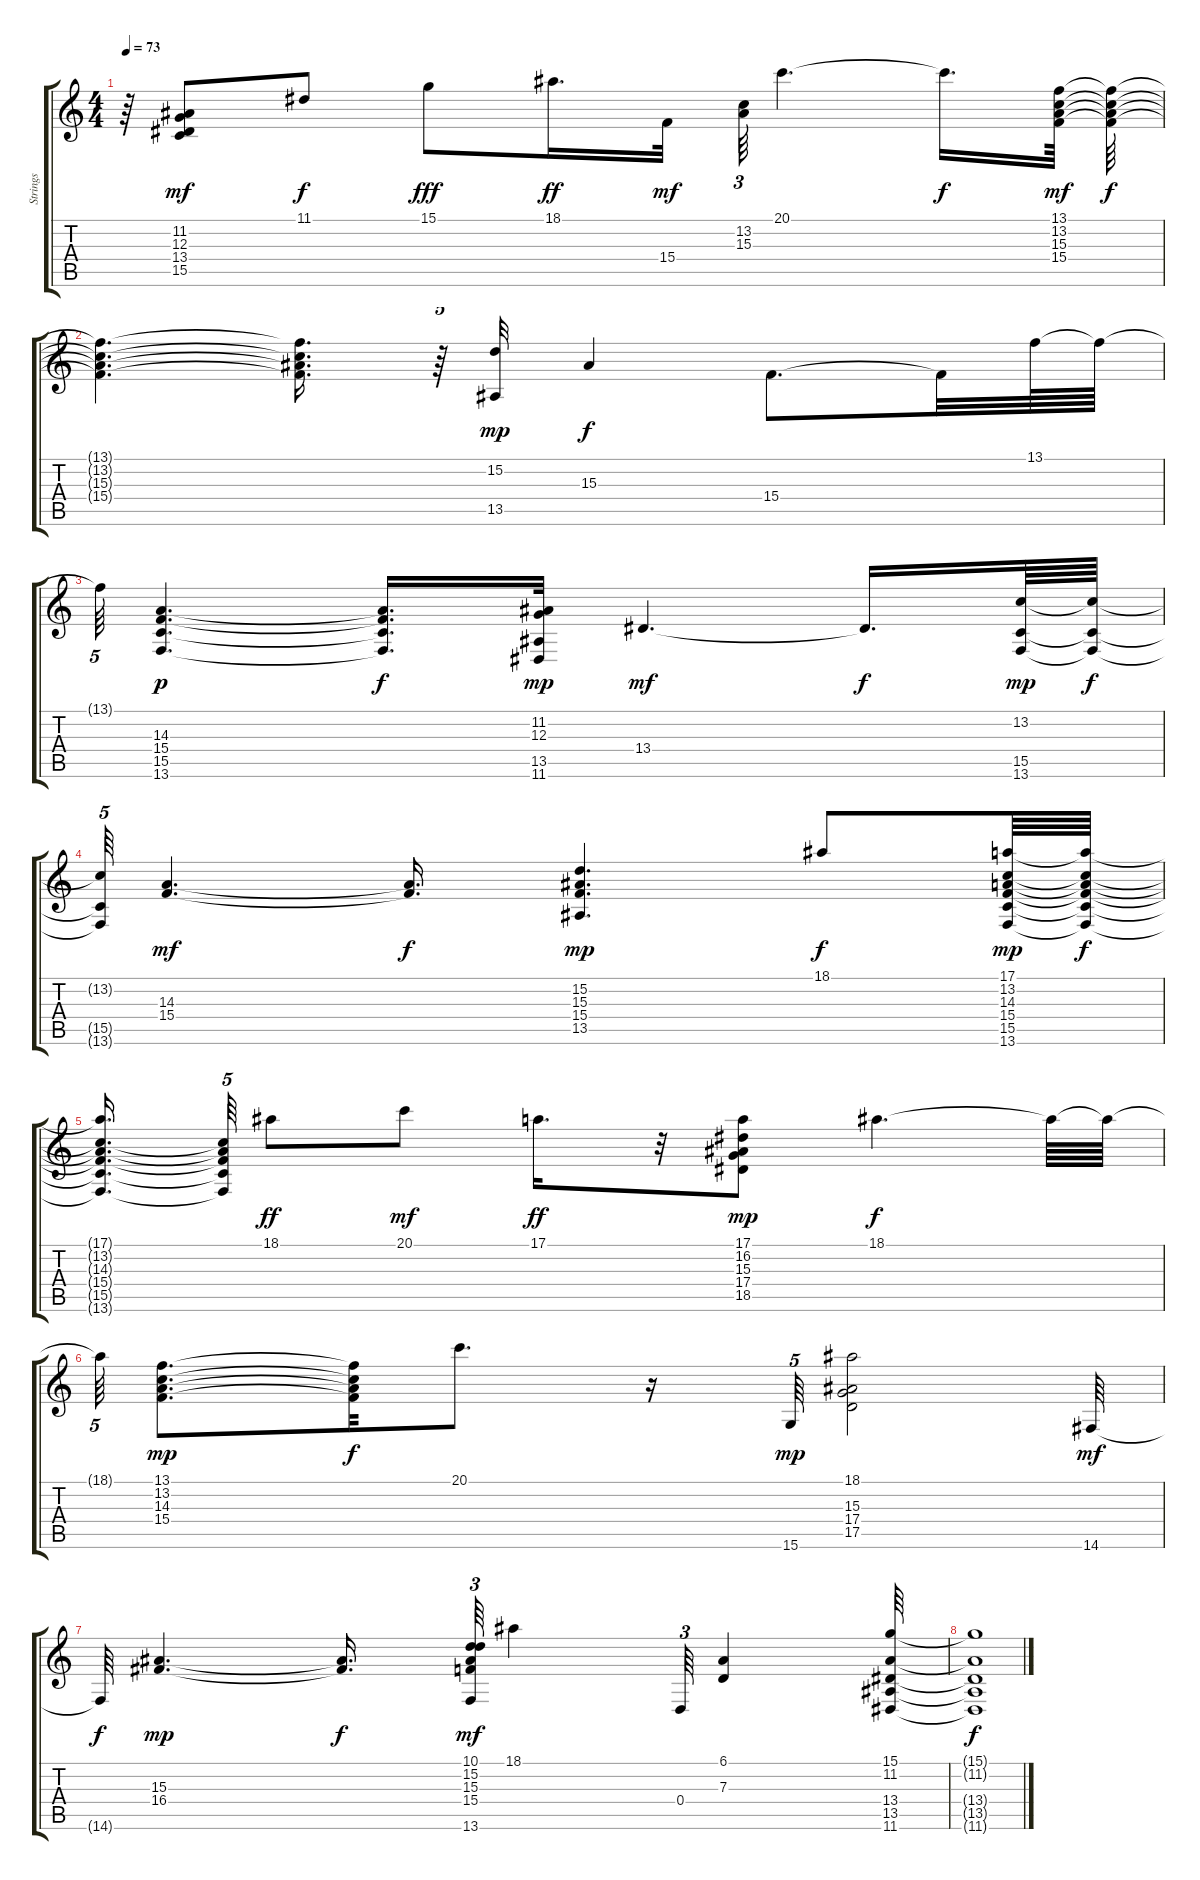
\track ("Strings" "Strings") {instrument stringensemble2}
\staff {score tabs}
\tuning (E4 B3 G3 D3 A2 E2) {hide}
\ts (4 4)
\tempo 73
\clef g2
\ks c
r.64{dy p} (11.2 12.3 13.4 15.5).8{dy mf} 11.1.8{dy f} 15.1.8{dy fff} 18.1.16{d dy ff} 15.4.32{dy mf} (13.2 15.3).64{tu (3 2)} 20.1.4{d} 20.1{t}.16{d dy f} (13.1 13.2 15.3 15.4).64{dy mf} (13.1{t} 13.2{t} 15.3{t} 15.4{t}).64{dy f} |
(13.1{t} 13.2{t} 15.3{t} 15.4{t}).4{d} (13.1{t} 13.2{t} 15.3{t} 15.4{t}).16{d} r.64{tu (5 4)} (15.2 13.5).32{dy mp} 15.3.4{dy f} 15.4.8{d} 15.4{t}.32 13.1.64 13.1{t}.64 |
13.1{t}.64{tu (5 4)} (14.3 15.4 15.5 13.6).4{d dy p} (14.3{t} 15.4{t} 15.5{t} 13.6{t}).16{d dy f} (11.2 12.3 13.5 11.6).32{dy mp} 13.4.4{d dy mf} 13.4{t}.16{d dy f} (13.2 15.5 13.6).64{dy mp} (13.2{t} 15.5{t} 13.6{t}).64{dy f} |
(13.2{t} 15.5{t} 13.6{t}).64{tu (5 4)} (14.3 15.4).4{d dy mf} (14.3{t} 15.4{t}).16{d dy f} (15.2 15.3 15.4 13.5).4{d dy mp} 18.1.8{dy f} (17.1 13.2 14.3 15.4 15.5 13.6).64{dy mp} (17.1{t} 13.2{t} 14.3{t} 15.4{t} 15.5{t} 13.6{t}).64{dy f} |
(17.1{t} 13.2{t} 14.3{t} 15.4{t} 15.5{t} 13.6{t}).16{d beam splitsecondary} (13.2{t} 14.3{t} 15.4{t} 15.5{t} 13.6{t}).64{tu (5 4)} 18.1.8{dy ff} 20.1.8{dy mf} 17.1.16{d dy ff} r.32 (17.1 16.2 15.3 17.4 18.5).8{dy mp} 18.1.4{d dy f} 18.1{t}.64 18.1{t}.64 |
18.1{t}.64{tu (5 4)} (13.1 13.2 14.3 15.4).8{d dy mp} (13.1{t} 13.2{t} 14.3{t} 15.4{t}).32{dy f} 20.1.8{d} r.16 15.6.64{tu (5 4) dy mp} (18.1 15.3 17.4 17.5).2 14.6.64{dy mf} |
14.6{t}.64{dy f} (15.3 16.4).4{d dy mp} (15.3{t} 16.4{t}).16{d dy f} (10.1 15.2 15.3 15.4 13.6).64{tu (3 2) dy mf} 18.1.4 0.4.64{tu (3 2)} (6.1 7.3).4 (15.1 11.2 13.4 13.5 11.6).64 |
(15.1{t} 11.2{t} 13.4{t} 13.5{t} 11.6{t}).1{dy f}
